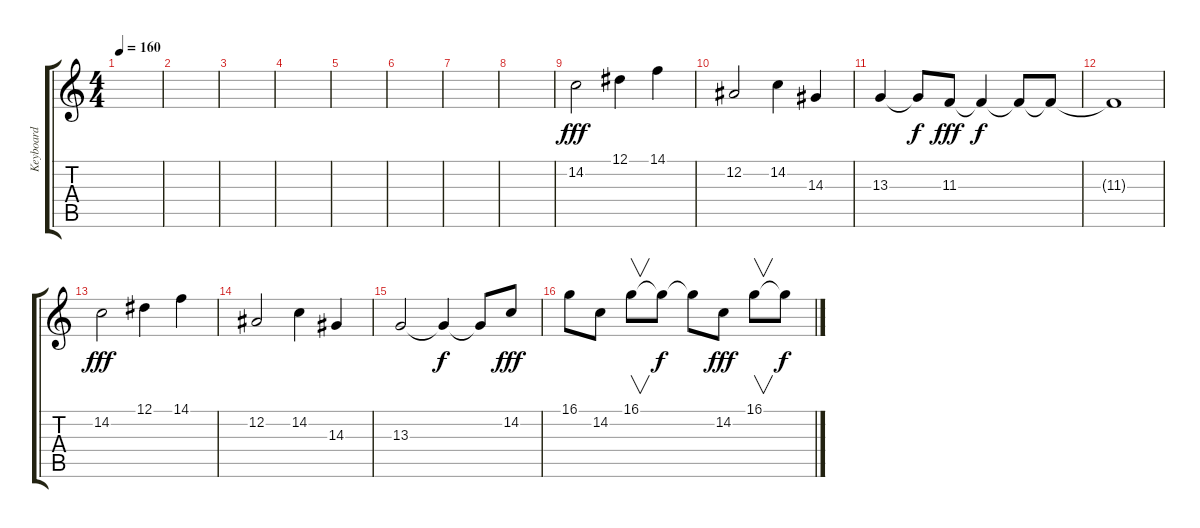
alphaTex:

\track ("Keyboard" "Keyboard") {instrument altosax}
\staff {score tabs}
\tuning (Eb4 Bb3 Gb3 Db3 Ab2 Eb2) {hide}
\ts (4 4)
\tempo 160
\clef g2
\ks c
|
|
|
|
|
|
|
|
14.2.2{dy fff} 12.1.4 14.1.4 |
12.2.2 14.2.4 14.3.4 |
13.3.4 13.3{t}.8{dy f} 11.3.8{dy fff} 11.3{t}.4{dy f} 11.3{t}.8 11.3{t}.8 |
11.3{t}.1 |
14.2.2{dy fff} 12.1.4 14.1.4 |
12.2.2 14.2.4 14.3.4 |
13.3.2 13.3{t}.4{dy f} 13.3{t}.8 14.2.8{dy fff} |
16.1.8 14.2.8 16.1.8{v} 16.1{t}.8{dy f} 16.1{t}.8 14.2.8{dy fff} 16.1.8{v} 16.1{t}.8{dy f}
